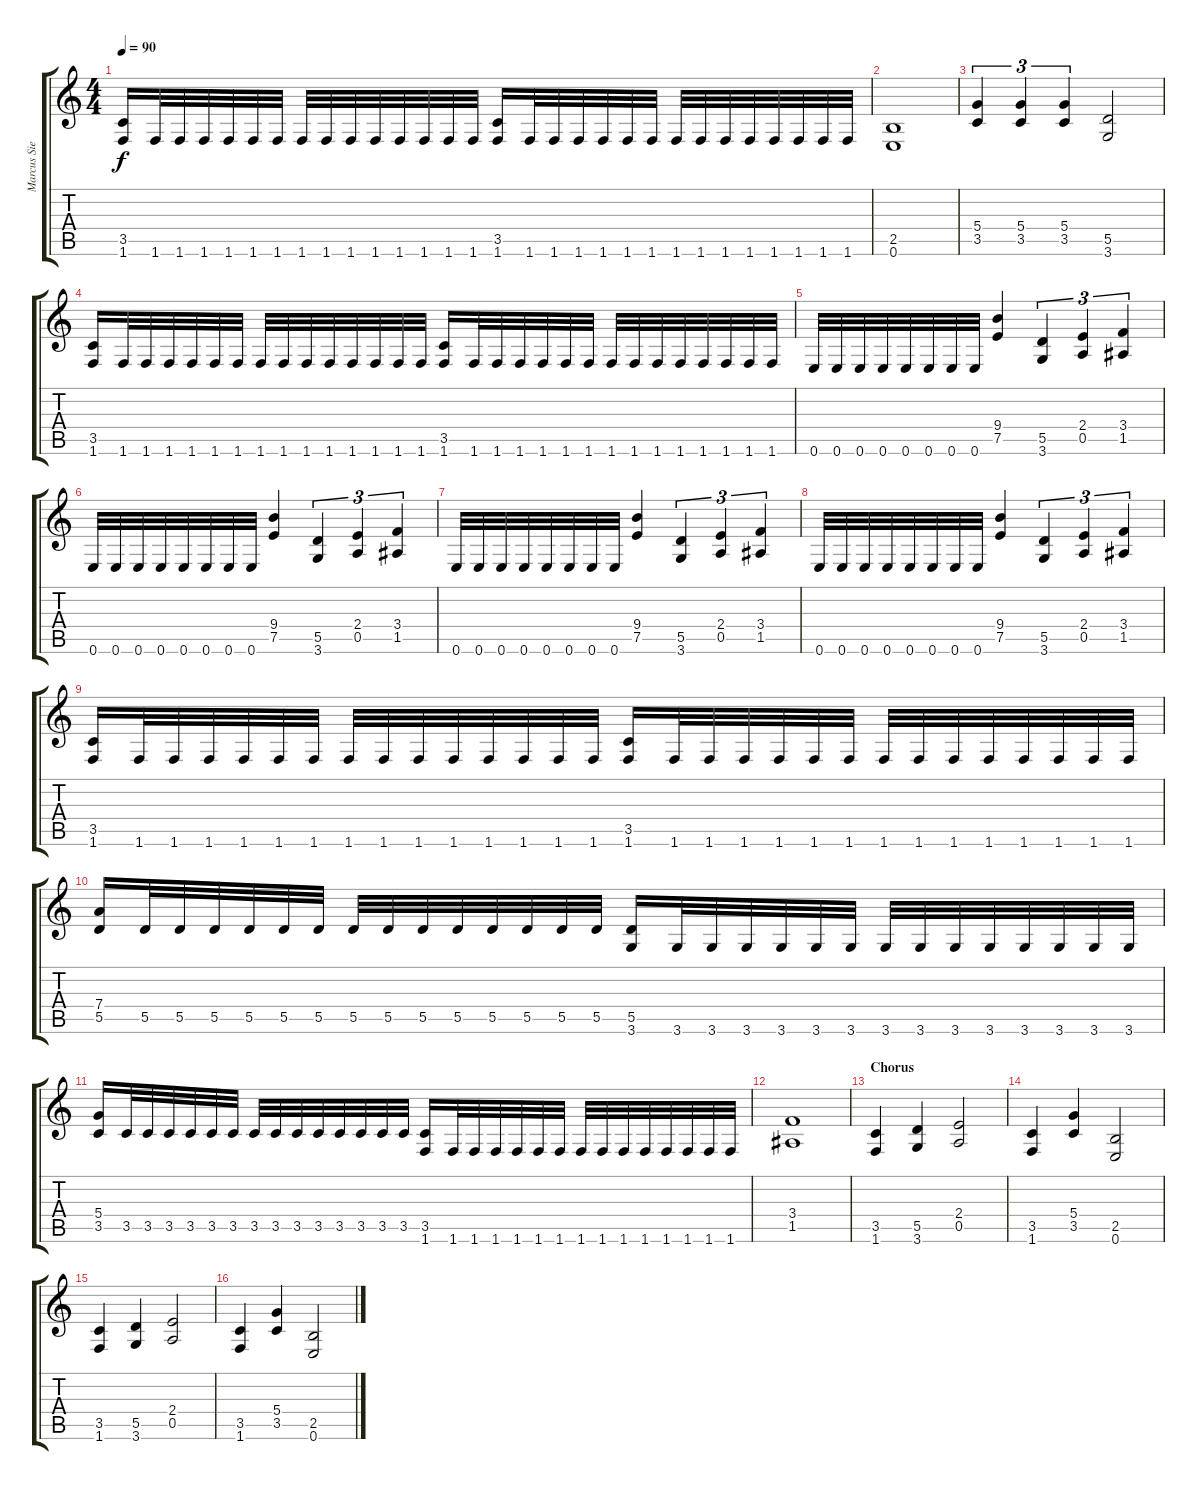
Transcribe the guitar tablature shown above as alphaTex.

\track ("Marcus Siepen" "Marcus Sie") {instrument distortionguitar}
\staff {score tabs}
\tuning (E4 B3 G3 D3 A2 E2) {hide}
\ts (4 4)
\tempo 90
\clef g2
\ks c
(3.5 1.6).16{dy f} 1.6.32 1.6.32 1.6.32 1.6.32 1.6.32 1.6.32 1.6.32 1.6.32 1.6.32 1.6.32 1.6.32 1.6.32 1.6.32 1.6.32 (3.5 1.6).16 1.6.32 1.6.32 1.6.32 1.6.32 1.6.32 1.6.32 1.6.32 1.6.32 1.6.32 1.6.32 1.6.32 1.6.32 1.6.32 1.6.32 |
(2.5 0.6).1 |
(5.4 3.5).4{tu (3 2)} (5.4 3.5).4{tu (3 2)} (5.4 3.5).4{tu (3 2)} (5.5 3.6).2 |
(3.5 1.6).16 1.6.32 1.6.32 1.6.32 1.6.32 1.6.32 1.6.32 1.6.32 1.6.32 1.6.32 1.6.32 1.6.32 1.6.32 1.6.32 1.6.32 (3.5 1.6).16 1.6.32 1.6.32 1.6.32 1.6.32 1.6.32 1.6.32 1.6.32 1.6.32 1.6.32 1.6.32 1.6.32 1.6.32 1.6.32 1.6.32 |
0.6.32 0.6.32 0.6.32 0.6.32 0.6.32 0.6.32 0.6.32 0.6.32 (9.4 7.5).4 (5.5 3.6).4{tu (3 2)} (2.4 0.5).4{tu (3 2)} (3.4 1.5).4{tu (3 2)} |
0.6.32 0.6.32 0.6.32 0.6.32 0.6.32 0.6.32 0.6.32 0.6.32 (9.4 7.5).4 (5.5 3.6).4{tu (3 2)} (2.4 0.5).4{tu (3 2)} (3.4 1.5).4{tu (3 2)} |
0.6.32 0.6.32 0.6.32 0.6.32 0.6.32 0.6.32 0.6.32 0.6.32 (9.4 7.5).4 (5.5 3.6).4{tu (3 2)} (2.4 0.5).4{tu (3 2)} (3.4 1.5).4{tu (3 2)} |
0.6.32 0.6.32 0.6.32 0.6.32 0.6.32 0.6.32 0.6.32 0.6.32 (9.4 7.5).4 (5.5 3.6).4{tu (3 2)} (2.4 0.5).4{tu (3 2)} (3.4 1.5).4{tu (3 2)} |
(3.5 1.6).16 1.6.32 1.6.32 1.6.32 1.6.32 1.6.32 1.6.32 1.6.32 1.6.32 1.6.32 1.6.32 1.6.32 1.6.32 1.6.32 1.6.32 (3.5 1.6).16 1.6.32 1.6.32 1.6.32 1.6.32 1.6.32 1.6.32 1.6.32 1.6.32 1.6.32 1.6.32 1.6.32 1.6.32 1.6.32 1.6.32 |
(7.4 5.5).16 5.5.32 5.5.32 5.5.32 5.5.32 5.5.32 5.5.32 5.5.32 5.5.32 5.5.32 5.5.32 5.5.32 5.5.32 5.5.32 5.5.32 (5.5 3.6).16 3.6.32 3.6.32 3.6.32 3.6.32 3.6.32 3.6.32 3.6.32 3.6.32 3.6.32 3.6.32 3.6.32 3.6.32 3.6.32 3.6.32 |
(5.4 3.5).16 3.5.32 3.5.32 3.5.32 3.5.32 3.5.32 3.5.32 3.5.32 3.5.32 3.5.32 3.5.32 3.5.32 3.5.32 3.5.32 3.5.32 (3.5 1.6).16 1.6.32 1.6.32 1.6.32 1.6.32 1.6.32 1.6.32 1.6.32 1.6.32 1.6.32 1.6.32 1.6.32 1.6.32 1.6.32 1.6.32 |
(3.4 1.5).1 |
\section ("" "Chorus")
(3.5 1.6).4 (5.5 3.6).4 (2.4 0.5).2 |
(3.5 1.6).4 (5.4 3.5).4 (2.5 0.6).2 |
(3.5 1.6).4 (5.5 3.6).4 (2.4 0.5).2 |
(3.5 1.6).4 (5.4 3.5).4 (2.5 0.6).2
